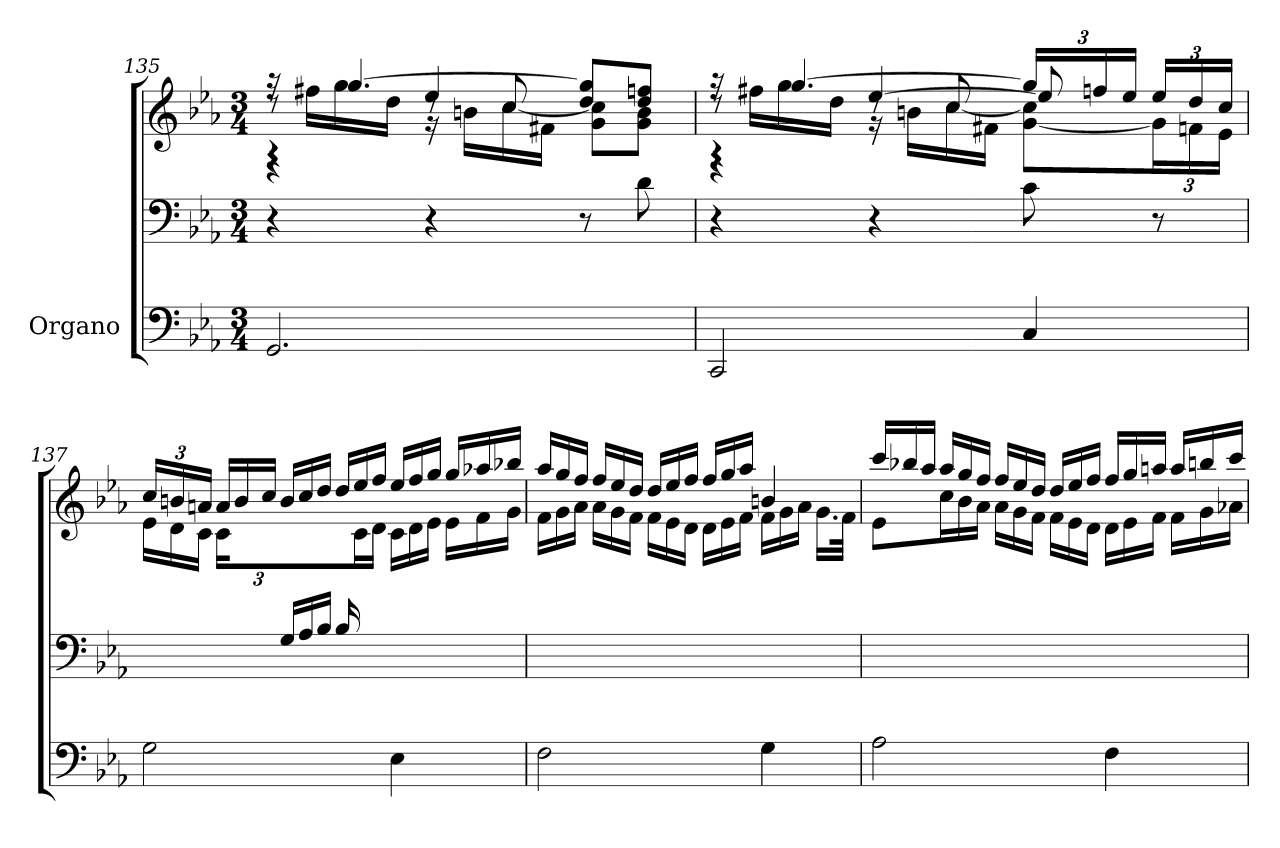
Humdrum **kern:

**kern	**kern	**kern
*part1	*part1	*part1
*staff3	*staff2	*staff1
*I"Organo	*	*
*clefF4	*clefF4	*clefG2
*k[b-e-a-]	*k[b-e-a-]	*k[b-e-a-]
*M3/4	*M3/4	*M3/4
=135	=135	=135
*^	*	*^
*	*	*	*	*^
*	*	*	*	*	*^
2.GG/	2.ryy	4r	8rdd	16raa	4rF	4rA
.	.	.	.	16ff#X\LL	.	.
.	.	.	[4.gg/	16gg\	.	.
.	.	.	.	16dd\JJ	.	.
.	.	4r	.	16rg	4ee-/	8rdd
.	.	.	.	16bn\LL	.	.
.	.	.	.	16cc\	.	[8cc/
.	.	.	.	16f#X\JJ	.	.
.	.	8r	8dd/ 8gg/]L	8g\ 8cc\]L	4ryy	4ryy
.	.	8d\	8dd/ 8ffn/J	8g\ 8b\J	.	.
=136	=136	=136	=136	=136	=136	=136
2CC/	2.ryy	4r	8rdd	16raa	4rF	4rA
.	.	.	.	16ff#X\LL	.	.
.	.	.	[4.gg/	16gg\	.	.
.	.	.	.	16dd\JJ	.	.
.	.	4r	.	16rg	[4ee-/	8rdd
.	.	.	.	16bn\LL	.	.
.	.	.	.	16cc\	.	[8cc/
.	.	.	.	16f#X\JJ	.	.
*	*	*	*Xbrackettup	*	*	*
4C/	.	8c\	24gg/LL]	[8g\ 8cc\]L	8ee-/]	4ryy
.	.	.	24ffn/	.	.	.
.	.	.	24ee-/JJ	.	.	.
.	.	8r	24ee-/LL	24g\L]	8ryy	.
.	.	.	24dd/	24fn\	.	.
.	.	.	24cc/JJ	24e-\JJ	.	.
*	*	*	*	*v	*v	*v
=137	=137	=137	=137	=137
2G\	2.ryy	6ryy	24cc/LL	24e-\LL
.	.	.	24bn/	24d\
.	.	.	24an/JJ	24c\JJ
*	*	*	*Xtuplet	*
.	.	.	24a/LL	24c\LL
.	.	24Bn/	24b/	4ryy
.	.	24An/JJ	24cc/JJ	.
*	*	*Xtuplet	*	*
.	.	24G/LL	24b/LL	.
.	.	24A/	24cc/	.
.	.	24B/JJ	24dd/JJ	.
.	.	24B/LL	24dd/LL	.
.	.	3ryy	24ee-/	24c\
.	.	.	24ff/JJ	24d\JJ
4E-\	.	.	24ee-/LL	24c\LL
.	.	.	24ff/	24d\
.	.	.	24gg/JJ	24e-\JJ
.	.	.	24gg/LL	24e-\LL
.	.	.	24aa-X/	24f\
.	.	.	24bb-X/JJ	24g\JJ
=138	=138	=138	=138	=138
2F\	2.ryy	2.ryy	24aa-/LL	24f\LL
.	.	.	24gg/	24g\
.	.	.	24ff/JJ	24a-\JJ
.	.	.	24ff/LL	24a-\LL
.	.	.	24ee-/	24g\
.	.	.	24dd/JJ	24f\JJ
.	.	.	24dd/LL	24f\LL
.	.	.	24ee-/	24e-\
.	.	.	24ff/JJ	24d\JJ
.	.	.	24ff/LL	24d\LL
.	.	.	24gg/	24e-\
.	.	.	24aa-/JJ	24f\JJ
4G\	.	.	4bn/	24f\LL
.	.	.	.	24g\
.	.	.	.	24a-\JJ
.	.	.	.	16.g\LL
.	.	.	.	32f\JJk
=139	=139	=139	=139	=139
2A-\	2.ryy	2.ryy	24ccc/LL	8e-\L
.	.	.	24bb-X/	.
.	.	.	24aa-/JJ	.
.	.	.	24aa-/LL	24cc\L
.	.	.	24gg/	24b-\
.	.	.	24ff/JJ	24a-\JJ
.	.	.	24ff/LL	24a-\LL
.	.	.	24ee-/	24g\
.	.	.	24dd/JJ	24f\JJ
.	.	.	24dd/LL	24f\LL
.	.	.	24ee-/	24e-\
.	.	.	24ff/JJ	24d\JJ
4F\	.	.	24ff/LL	24d\LL
.	.	.	24gg/	24e-\
.	.	.	24aan/JJ	24f\JJ
.	.	.	24aa/LL	24f\LL
.	.	.	24bbn/	24g\
.	.	.	24ccc/JJ	24a-X\JJ
*v	*v	*	*v	*v
=	=	=
*-	*-	*-
